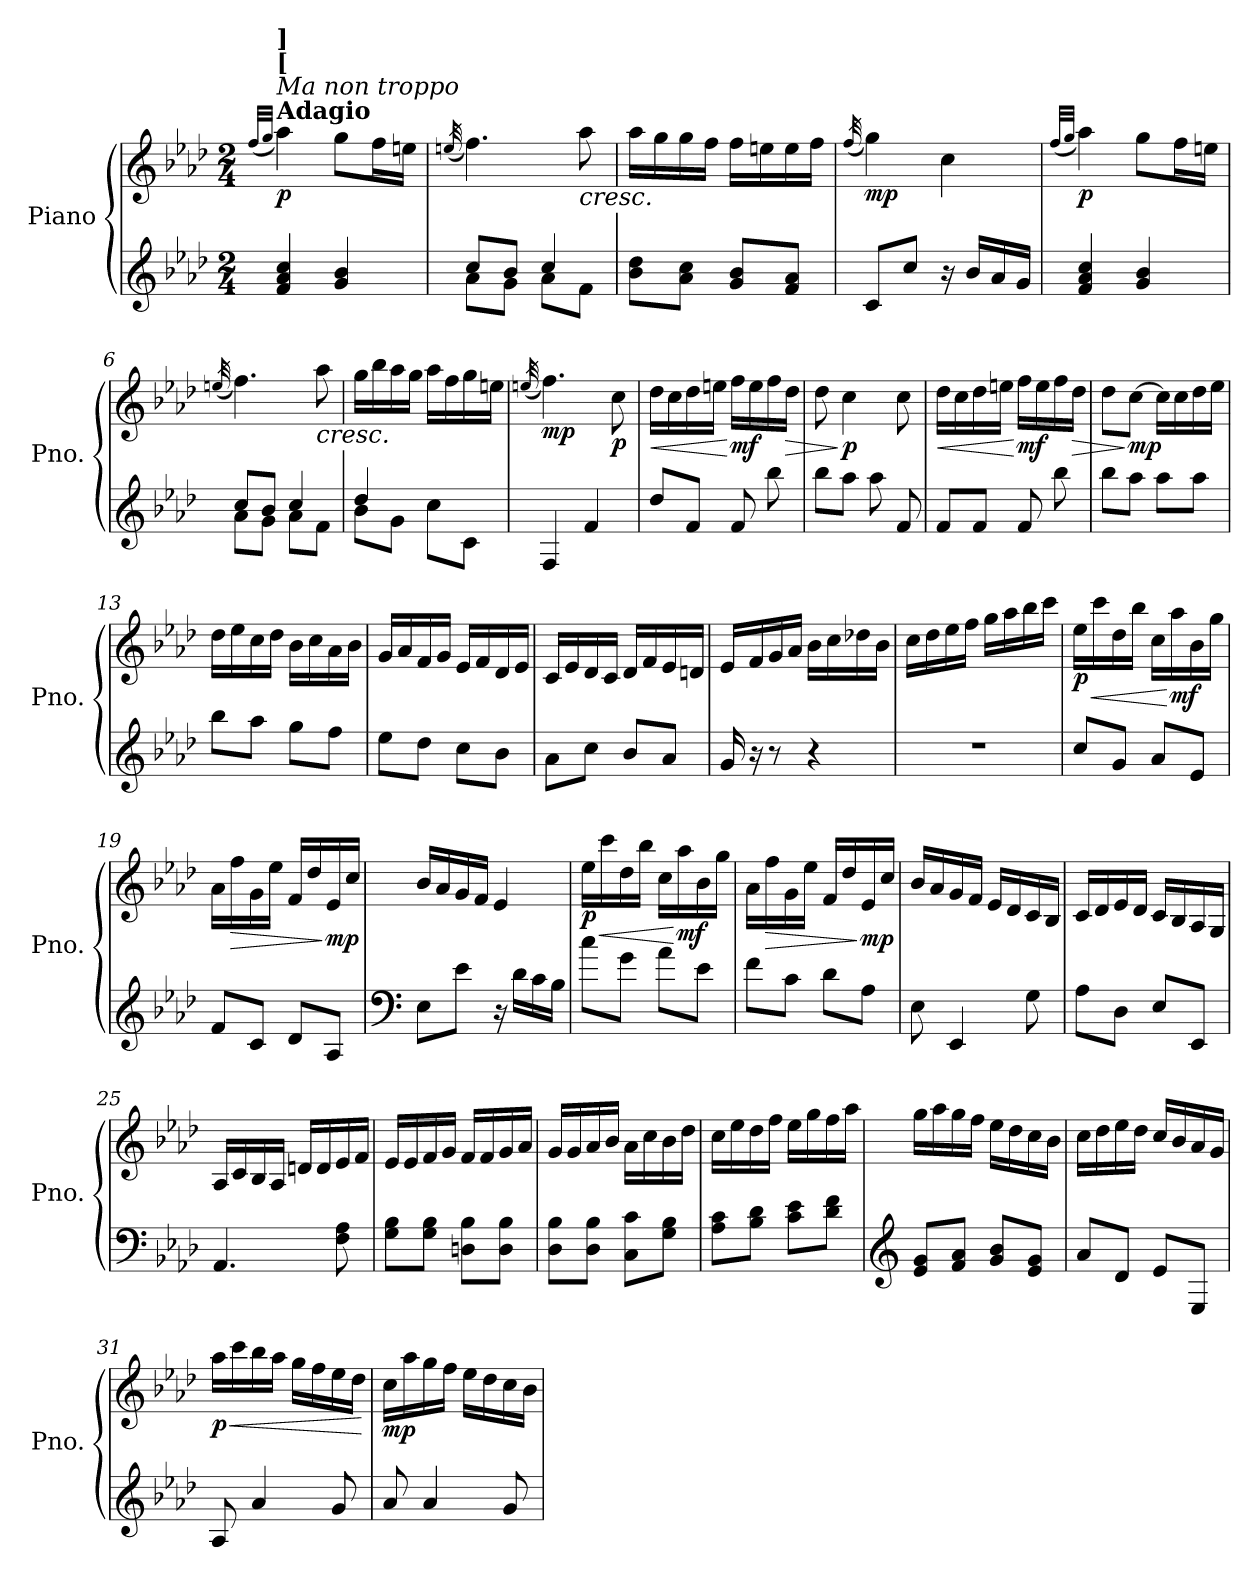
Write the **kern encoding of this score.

**kern	**kern	**dynam
*part1	*part1	*part1
*staff2	*staff1	*staff1/2
*I"Piano	*	*
*I'Pno.	*	*
*clefG2	*clefG2	*
*k[b-e-a-d-]	*k[b-e-a-d-]	*
*M2/4	*M2/4	*
*MM68	*MM68	*
=1	=1	=1
.	(<32qff/LLL	.
.	32qgg/JJJ	.
!	!LO:TX:a:B:t=Adagio	!
!	!LO:TX:a:i:t=Ma non troppo	!
!	!LO:TX:a:B:t=[	!
!	!LO:TX:a:B:t=]	!
!	!	!LO:DY:b
4f/ 4a-/ 4cc/	4aa-\)	p
4g/ 4b-/	8gg\L	.
.	16ff\L	.
.	16een\JJ	.
=2	=2	=2
.	(<32qeen/	.
*^	*	*
8cc/L	8a-\L	4.ff\)	.
8b-/J	8g\J	.	.
4cc/	8a-\L	.	.
!	!	!LO:TX:b:i:t=cresc.	!
.	8f\J	8aa-\	.
*v	*v	*	*
=3	=3	=3
8b-\ 8dd-\L	16aa-\LL	.
.	16gg\	.
8a-\ 8cc\J	16gg\	.
.	16ff\JJ	.
8g/ 8b-/L	16ff\LL	.
.	16een\	.
8f/ 8a-/J	16ee\	.
.	16ff\JJ	.
=4	=4	=4
.	(<32qff/	.
!	!	!LO:DY:b
8c/L	4gg\)	mp
8cc/J	.	.
16r	4cc\	.
16b-/LL	.	.
16a-/	.	.
16g/JJ	.	.
!!LO:LB:g=z
=5	=5	=5
.	(<32qff/LLL	.
.	32qgg/JJJ	.
!	!	!LO:DY:b
4f/ 4a-/ 4cc/	4aa-\)	p
4g/ 4b-/	8gg\L	.
.	16ff\L	.
.	16een\JJ	.
=6	=6	=6
.	(<32qeen/	.
*^	*	*
8cc/L	8a-\L	4.ff\)	.
8b-/J	8g\J	.	.
4cc/	8a-\L	.	.
!	!	!LO:TX:b:i:t=cresc.	!
.	8f\J	8aa-\	.
=7	=7	=7	=7
4dd-/	8b-\L	16gg\LL	.
.	.	16bb-\	.
.	8g\J	16aa-\	.
.	.	16gg\JJ	.
8cc\L	4ryy	16aa-\LL	.
.	.	16ff\	.
8c\J	.	16gg\	.
.	.	16een\JJ	.
*v	*v	*	*
=8	=8	=8
.	(<32qeen/	.
!	!	!LO:DY:b
4F/	4.ff\)	mp
4f/	.	.
!	!	!LO:DY:b
.	8cc\	p
!!LO:LB:g=z
=9	=9	=9
!	!	!LO:HP:b
8dd-/L	16dd-\LL	<
.	16cc\	.
8f/J	16dd-\	.
.	16een\JJ	.
!	!	!LO:DY:n=1:b
8f/	16ff\LL	[ mf
.	16ee\	.
8bb-\	16ff\	.
!	!	!LO:HP:b
.	16dd-\JJ	>
=10	=10	=10
8bb-\L	8dd-\	.
!	!	!LO:DY:n=1:b
8aa-\J	4cc\	] p
8aa-\	.	.
8f/	8cc\	.
=11	=11	=11
!	!	!LO:HP:b
8f/L	16dd-\LL	<
.	16cc\	.
8f/J	16dd-\	.
.	16een\JJ	.
!	!	!LO:DY:n=1:b
8f/	16ff\LL	[ mf
.	16ee\	.
8bb-\	16ff\	.
!	!	!LO:HP:b
.	16dd-\JJ	>
=12	=12	=12
8bb-\L	8dd-\L	.
!	!	!LO:DY:n=1:b
8aa-\J	[8cc\J	] mp
8aa-\L	16cc\LL]	.
.	16cc\	.
8aa-\J	16dd-\	.
.	16ee-\JJ	.
!!LO:LB:g=z
=13	=13	=13
8bb-\L	16dd-\LL	.
.	16ee-\	.
8aa-\J	16cc\	.
.	16dd-\JJ	.
8gg\L	16b-\LL	.
.	16cc\	.
8ff\J	16a-\	.
.	16b-\JJ	.
=14	=14	=14
8ee-\L	16g/LL	.
.	16a-/	.
8dd-\J	16f/	.
.	16g/JJ	.
8cc\L	16e-/LL	.
.	16f/	.
8b-\J	16d-/	.
.	16e-/JJ	.
=15	=15	=15
8a-\L	16c/LL	.
.	16e-/	.
8cc\J	16d-/	.
.	16c/JJ	.
8b-/L	16d-/LL	.
.	16f/	.
8a-/J	16e-/	.
.	16dn/JJ	.
=16	=16	=16
16g/	16e-/LL	.
16r	16f/	.
8r	16g/	.
.	16a-/JJ	.
4r	16b-\LL	.
.	16cc\	.
.	16dd-X\	.
.	16b-\JJ	.
!!LO:LB:g=z
=17	=17	=17
2r	16cc\LL	.
.	16dd-\	.
.	16ee-\	.
.	16ff\JJ	.
.	16gg\LL	.
.	16aa-\	.
.	16bb-\	.
.	16ccc\JJ	.
=18	=18	=18
!	!	!LO:HP:b
!	!	!LO:DY:n=1:b
8cc/L	16ee-\LL	< p
.	16ccc\	.
8g/J	16dd-\	.
.	16bb-\JJ	.
8a-/L	16cc\LL	.
!	!	!LO:DY:n=2:b
.	16aa-\	[ mf
8e-/J	16b-\	.
.	16gg\JJ	.
=19	=19	=19
8f/L	16a-\LL	.
!	!	!LO:HP:b
.	16ff\	>
8c/J	16g\	.
.	16ee-\JJ	.
8d-/L	16f/LL	.
.	16dd-/	.
!	!	!LO:DY:n=1:b
8A-/J	16e-/	] mp
.	16cc/JJ	.
=20	=20	=20
*clefF4	*	*
8E-\L	16b-/LL	.
.	16a-/	.
8e-\J	16g/	.
.	16f/JJ	.
16r	4e-/	.
16d-\LL	.	.
16c\	.	.
16B-\JJ	.	.
!!LO:PB:g=z
=21	=21	=21
!	!	!LO:HP:b
!	!	!LO:DY:n=1:b
8cc\L	16ee-\LL	< p
.	16ccc\	.
8g\J	16dd-\	.
.	16bb-\JJ	.
8a-\L	16cc\LL	.
!	!	!LO:DY:n=2:b
.	16aa-\	[ mf
8e-\J	16b-\	.
.	16gg\JJ	.
=22	=22	=22
8f\L	16a-\LL	.
!	!	!LO:HP:b
.	16ff\	>
8c\J	16g\	.
.	16ee-\JJ	.
8d-\L	16f/LL	.
.	16dd-/	.
!	!	!LO:DY:n=1:b
8A-\J	16e-/	] mp
.	16cc/JJ	.
=23	=23	=23
8E-\	16b-/LL	.
.	16a-/	.
4EE-/	16g/	.
.	16f/JJ	.
.	16e-/LL	.
.	16d-/	.
8G\	16c/	.
.	16B-/JJ	.
=24	=24	=24
8A-\L	16c/LL	.
.	16d-/	.
8D-\J	16e-/	.
.	16d-/JJ	.
8E-/L	16c/LL	.
.	16B-/	.
8EE-/J	16A-/	.
.	16G/JJ	.
!!LO:LB:g=z
=25	=25	=25
4.AA-/	16A-/LL	.
.	16c/	.
.	16B-/	.
.	16A-/JJ	.
.	16dn/LL	.
.	16d/	.
8F\ 8A-\	16e-/	.
.	16f/JJ	.
=26	=26	=26
8G\ 8B-\L	16e-/LL	.
.	16e-/	.
8G\ 8B-\J	16f/	.
.	16g/JJ	.
8Dn\ 8B-\L	16f/LL	.
.	16f/	.
8D\ 8B-\J	16g/	.
.	16a-/JJ	.
=27	=27	=27
8D-\ 8B-\L	16g/LL	.
.	16g/	.
8D-\ 8B-\J	16a-/	.
.	16b-/JJ	.
8C\ 8c\L	16a-\LL	.
.	16cc\	.
8G\ 8B-\J	16b-\	.
.	16dd-\JJ	.
=28	=28	=28
8A-\ 8c\L	16cc\LL	.
.	16ee-\	.
8B-\ 8d-\J	16dd-\	.
.	16ff\JJ	.
8c\ 8e-\L	16ee-\LL	.
.	16gg\	.
8d-\ 8f\J	16ff\	.
.	16aa-\JJ	.
!!LO:LB:g=z
=29	=29	=29
*clefG2	*	*
8e-/ 8g/L	16gg\LL	.
.	16aa-\	.
8f/ 8a-/J	16gg\	.
.	16ff\JJ	.
8g/ 8b-/L	16ee-\LL	.
.	16dd-\	.
8e-/ 8g/J	16cc\	.
.	16b-\JJ	.
=30	=30	=30
8a-/L	16cc\LL	.
.	16dd-\	.
8d-/J	16ee-\	.
.	16dd-\JJ	.
8e-/L	16cc/LL	.
.	16b-/	.
8E-/J	16a-/	.
.	16g/JJ	.
=31	=31	=31
!	!	!LO:HP:b
!	!	!LO:DY:n=1:b
8A-/	16aa-\LL	< p
.	16ccc\	.
4a-/	16bb-\	.
.	16aa-\JJ	.
.	16gg\LL	.
.	16ff\	.
8g/	16ee-\	.
.	16dd-\JJ	.
.	.	[
=32	=32	=32
!	!	!LO:DY:b
8a-/	16cc\LL	mp
.	16aa-\	.
4a-/	16gg\	.
.	16ff\JJ	.
.	16ee-\LL	.
.	16dd-\	.
8g/	16cc\	.
.	16b-\JJ	.
=	=	=
*-	*-	*-
